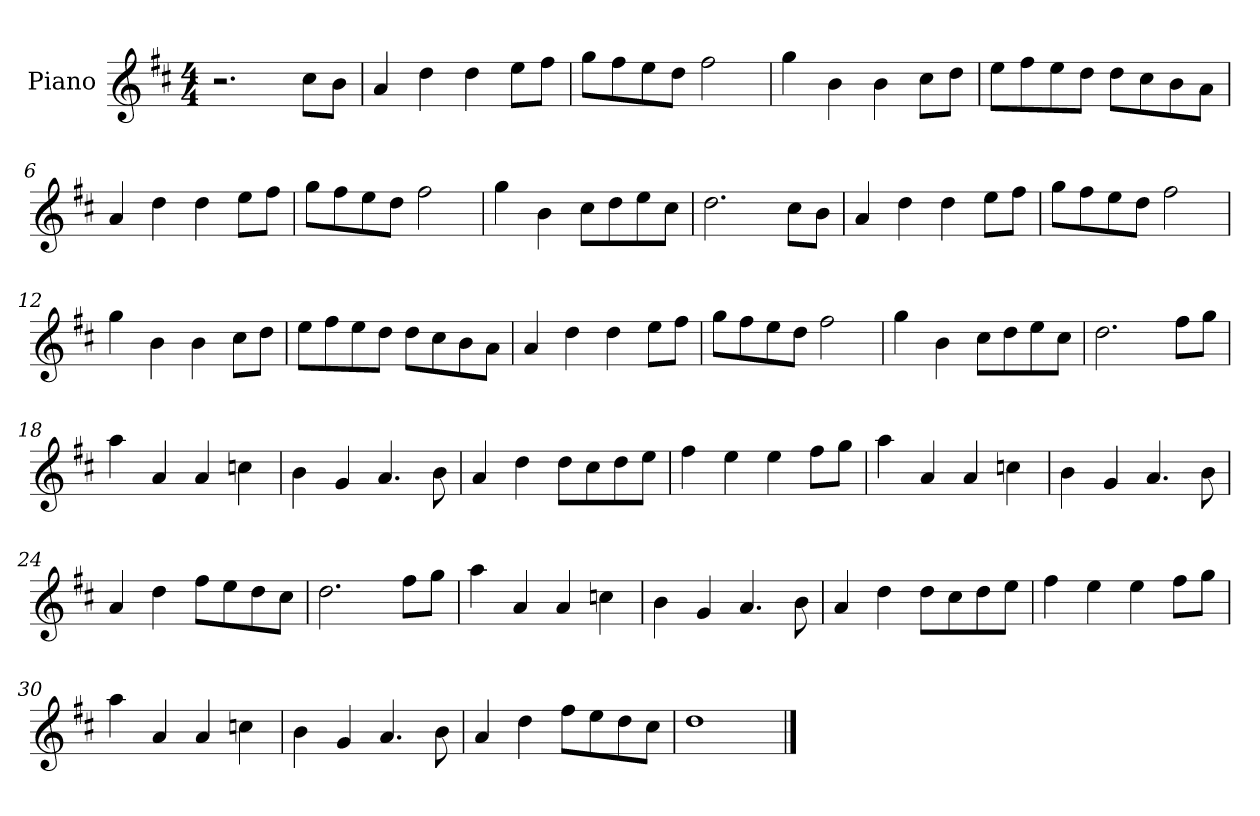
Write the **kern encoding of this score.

**kern
*part1
*staff1
*I"Piano
*I'Pno
*clefG2
*k[f#c#]
*M4/4
=1
2.r
8cc#\L
8b\J
=2
4a/
4dd\
4dd\
8ee\L
8ff#\J
=3
8gg\L
8ff#\
8ee\
8dd\J
2ff#\
=4
4gg\
4b\
4b\
8cc#\L
8dd\J
=5
8ee\L
8ff#\
8ee\
8dd\J
8dd\L
8cc#\
8b\
8a\J
=6
4a/
4dd\
4dd\
8ee\L
8ff#\J
=7
8gg\L
8ff#\
8ee\
8dd\J
2ff#\
=8
4gg\
4b\
8cc#\L
8dd\
8ee\
8cc#\J
=9
2.dd\
8cc#\L
8b\J
=10
4a/
4dd\
4dd\
8ee\L
8ff#\J
=11
8gg\L
8ff#\
8ee\
8dd\J
2ff#\
=12
4gg\
4b\
4b\
8cc#\L
8dd\J
=13
8ee\L
8ff#\
8ee\
8dd\J
8dd\L
8cc#\
8b\
8a\J
=14
4a/
4dd\
4dd\
8ee\L
8ff#\J
=15
8gg\L
8ff#\
8ee\
8dd\J
2ff#\
=16
4gg\
4b\
8cc#\L
8dd\
8ee\
8cc#\J
=17
2.dd\
8ff#\L
8gg\J
=18
4aa\
4a/
4a/
4ccn\
=19
4b\
4g/
4.a/
8b\
=20
4a/
4dd\
8dd\L
8cc#\
8dd\
8ee\J
=21
4ff#\
4ee\
4ee\
8ff#\L
8gg\J
=22
4aa\
4a/
4a/
4ccn\
=23
4b\
4g/
4.a/
8b\
=24
4a/
4dd\
8ff#\L
8ee\
8dd\
8cc#\J
=25
2.dd\
8ff#\L
8gg\J
=26
4aa\
4a/
4a/
4ccn\
=27
4b\
4g/
4.a/
8b\
=28
4a/
4dd\
8dd\L
8cc#\
8dd\
8ee\J
=29
4ff#\
4ee\
4ee\
8ff#\L
8gg\J
=30
4aa\
4a/
4a/
4ccn\
=31
4b\
4g/
4.a/
8b\
=32
4a/
4dd\
8ff#\L
8ee\
8dd\
8cc#\J
=33
1dd
==
*-
